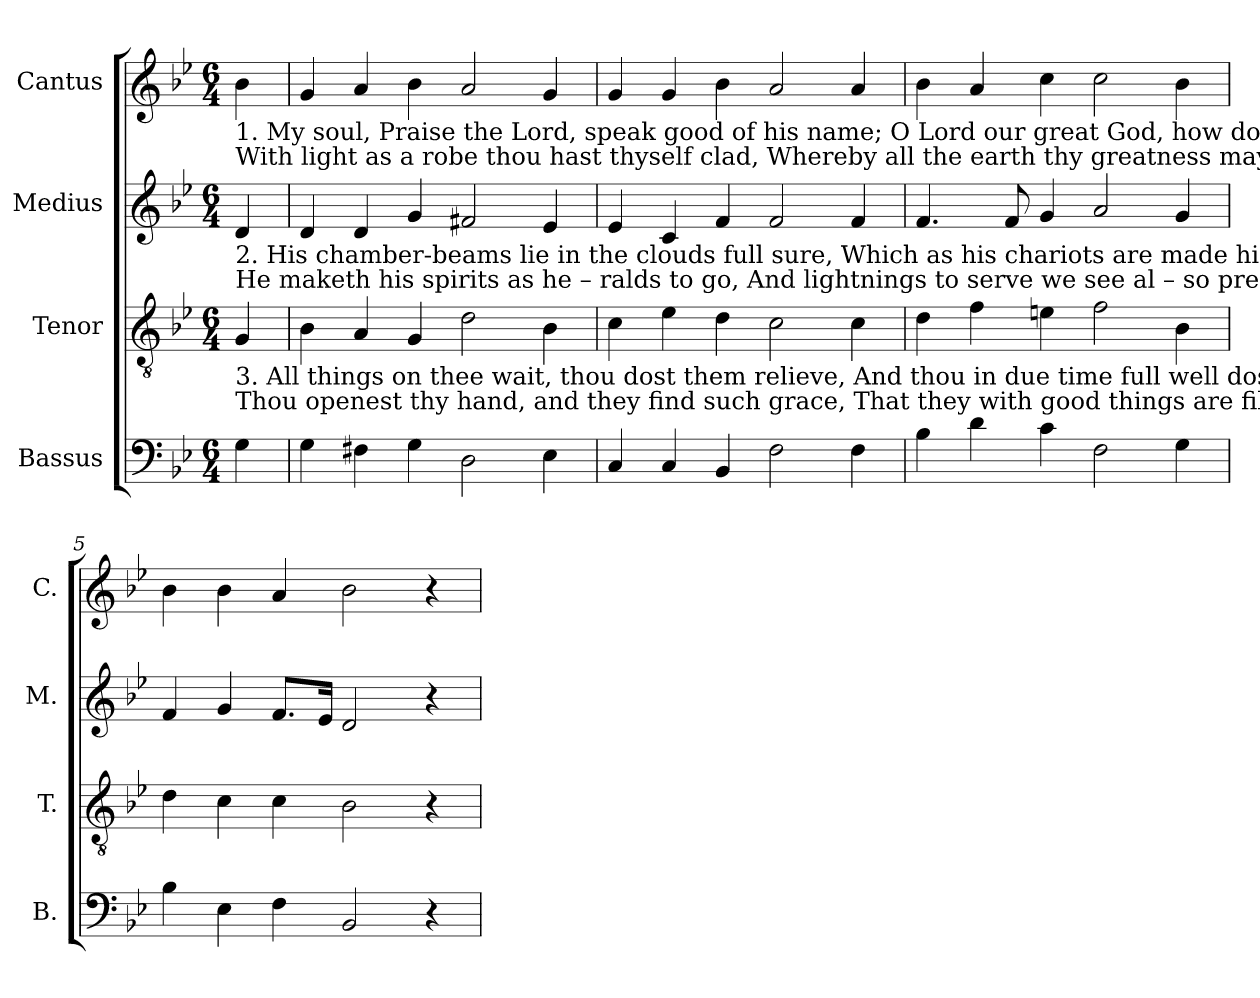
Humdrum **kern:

**kern	**kern	**kern	**kern
*part4	*part3	*part2	*part1
*staff4	*staff3	*staff2	*staff1
*I"Bassus	*I"Tenor	*I"Medius	*I"Cantus
*I'B.	*I'T.	*I'M.	*I'C.
*clefF4	*clefGv2	*clefG2	*clefG2
*k[b-e-]	*k[b-e-]	*k[b-e-]	*k[b-e-]
*M6/4	*M6/4	*M6/4	*M6/4
*MM100	*MM100	*MM100	*MM100
=1	=1	=1	=1
!	!	!	!LO:TX:b:t=1. My soul, Praise the Lord, speak good of his name;   O   Lord  our  great  God,  how  dost  thou  appear!    So    passing  in   glory,
!	!	!	!LO:TX:b:t=With   light  as    a   robe   thou  hast  thyself   clad,      Whereby  all     the   earth  thy  greatness  may  see&colon;  The heavens in such sort
!	!	!LO:TX:b:t=2.  His   chamber-beams  lie     in the clouds full sure,  Which as his chariots  are  made  him  to   bear&colon; And there with much swiftness	!
!	!	!LO:TX:b:t=He    maketh  his  spirits      as  he – ralds   to   go,    And  lightnings  to serve  we  see  al – so pressed;          His  will  to  accomplish	!
!	!LO:TX:b:t=3.  All   things  on  thee  wait, thou dost them relieve,  And thou in  due  time full  well  dost them feed. Now when it doth please thee	!	!
!	!LO:TX:b:t=Thou openest  thy  hand, and they find such grace,  That  they with good things  are fil–led  we see;           But sore they are troubled	!	!
4G\	4G/	4d/	4b-\
=2	=2	=2	=2
4G\	4B-\	4d/	4g/
4F#X\	4A/	4d/	4a/
4G\	4G/	4g/	4b-\
2D\	2d\	2f#X/	2a/
4E-\	4B-\	4e-/	4g/
=3	=3	=3	=3
4C/	4c\	4e-/	4g/
4C/	4e-\	4c/	4g/
4BB-/	4d\	4f/	4b-\
2F\	2c\	2f/	2a/
4F\	4c\	4f/	4a/
=4	=4	=4	=4
4B-\	4d\	4.f/	4b-\
4d\	4f\	.	4a/
.	.	8f/	.
4c\	4en\	4g/	4cc\
2F\	2f\	2a/	2cc\
4G\	4B-\	4g/	4b-\
=5	=5	=5	=5
4B-\	4d\	4f/	4b-\
4E-\	4c\	4g/	4b-\
4F\	4c\	8.f/L	4a/
.	.	16e-/Jk	.
2BB-/	2B-\	2d/	2b-\
4r	4r	4r	4r
=	=	=	=
*-	*-	*-	*-
